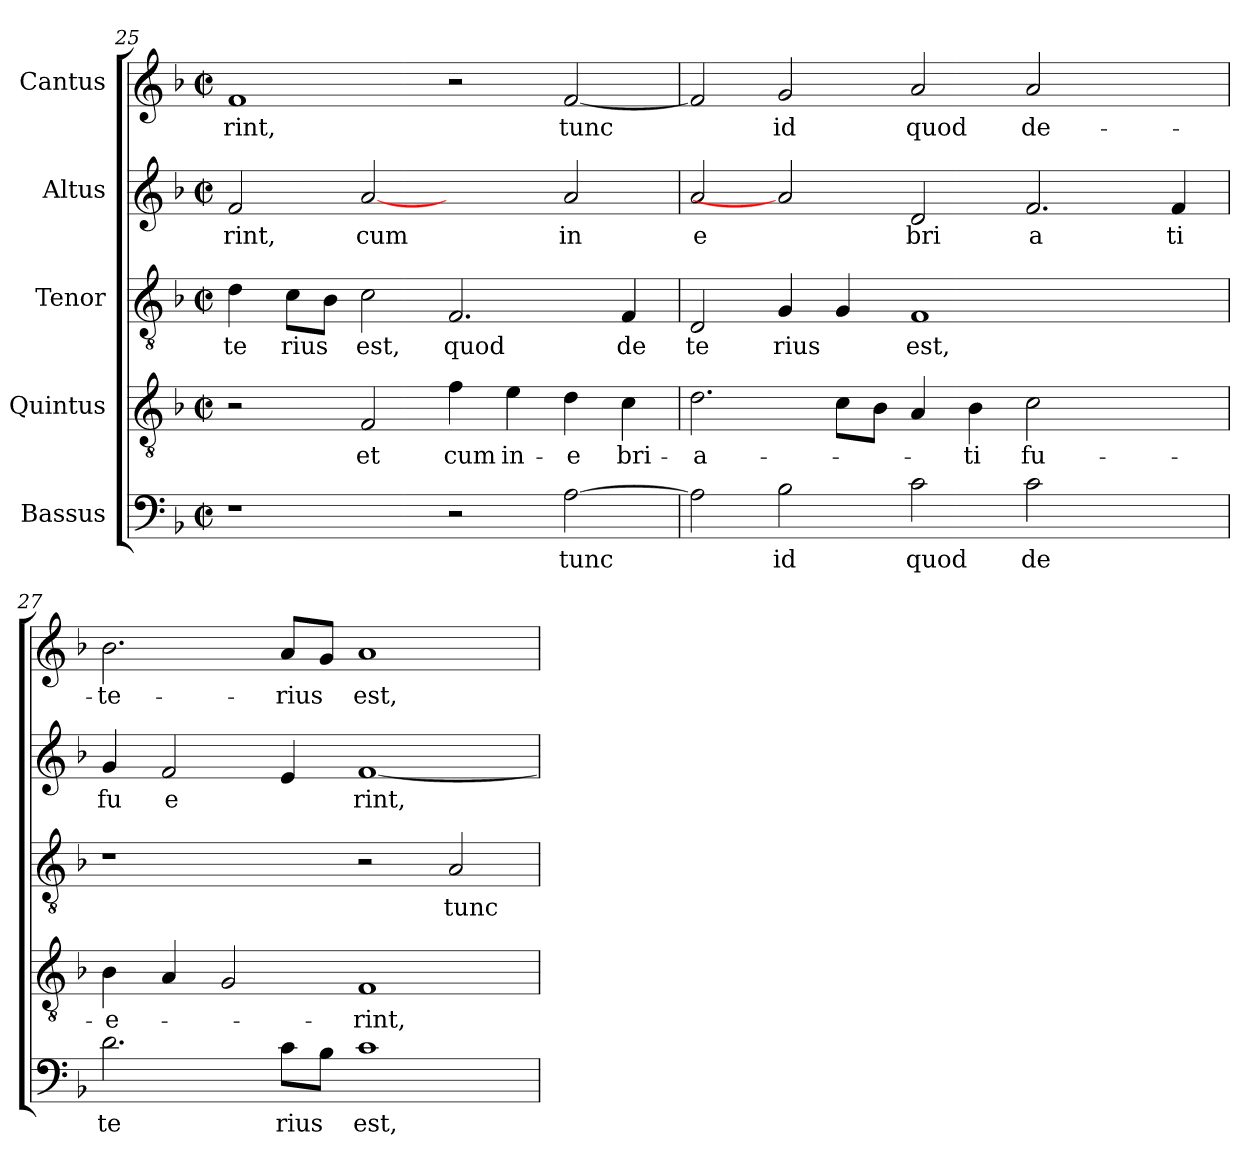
**kern	**text	**kern	**text	**kern	**text	**kern	**text	**kern	**text
*part5	*part5	*part4	*part4	*part3	*part3	*part2	*part2	*part1	*part1
*staff5	*staff5	*staff4	*staff4	*staff3	*staff3	*staff2	*staff2	*staff1	*staff1
*I"Bassus	*	*I"Quintus	*	*I"Tenor	*	*I"Altus	*	*I"Cantus	*
*clefF4	*	*clefGv2	*	*clefGv2	*	*clefG2	*	*clefG2	*
*k[b-]	*	*k[b-]	*	*k[b-]	*	*k[b-]	*	*k[b-]	*
*F:	*	*F:	*	*F:	*	*F:	*	*F:	*
*M2/2	*	*M2/2	*	*M2/2	*	*M2/2	*	*M2/2	*
*met(c|)	*	*met(c|)	*	*met(c|)	*	*met(c|)	*	*met(c|)	*
=25	=25	=25	=25	=25	=25	=25	=25	=25	=25
!	!	!	!	!	!LO:LY:b:cj	!	!LO:LY:b:cj	!	!LO:LY:b:cj
1r	.	2r	.	4d\	te	2f/	rint,	1f	-rint,
!	!	!	!	!	!LO:LY:b	!	!	!	!
.	.	.	.	8c\L	rius	.	.	.	.
.	.	.	.	8B-\J	.	.	.	.	.
!	!	!	!LO:LY:b:cj	!	!LO:LY:b:cj	!	!LO:LY:b:cj	!	!
.	.	2F/	et	2c\	est,	[2a	cum	.	.
!	!	!	!LO:LY:b:cj	!	!LO:LY:b:cj	!	!	!	!
2r	.	4f\	cum	2.F/	quod	2ryy	.	2r	.
!	!	!	!LO:LY:b:cj	!	!	!	!	!	!
.	.	4e\	in-	.	.	.	.	.	.
!	!LO:LY:b	!	!LO:LY:b:cj	!	!	!	!LO:LY:b:cj	!	!LO:LY:b
[>2A\	tunc	4d\	-e	.	.	2a/	in	[<2f/	tunc
!	!	!	!LO:LY:b:cj	!	!LO:LY:b:cj	!	!	!	!
.	.	4c\	bri-	4F/	de	.	.	.	.
=26	=26	=26	=26	=26	=26	=26	=26	=26	=26
!	!	!	!LO:LY:b:cj	!	!LO:LY:b:cj	!	!LO:LY:b:cj	!	!
2A\]	.	2.d\	-a-	2D/	te	2a/	e	2f/]	.
!	!LO:LY:b:cj	!	!	!	!LO:LY:b	!	!	!	!LO:LY:b:cj
2B-\	id	.	.	4G/	rius	2a]	.	2g/	id
.	.	8c\L	.	4G/	.	.	.	.	.
.	.	8B-\J	.	.	.	.	.	.	.
!	!LO:LY:b:cj	!	!	!	!LO:LY:b:cj	!	!LO:LY:b:cj	!	!LO:LY:b:cj
2c\	quod	4A/	.	1F	est,	2d/	bri	2a/	quod
!	!	!	!LO:LY:b:cj	!	!	!	!	!	!
.	.	4B-\	-ti	.	.	.	.	.	.
!	!LO:LY:b:cj	!	!LO:LY:b:cj	!	!	!	!LO:LY:b:cj	!	!LO:LY:b:cj
2c\	de	2c\	fu-	.	.	2.f/	a	2a/	de-
2ryy	.	2ryy	.	2ryy	.	.	.	2ryy	.
!	!	!	!	!	!	!	!LO:LY:b:cj	!	!
.	.	.	.	.	.	4f/	ti	.	.
=27	=27	=27	=27	=27	=27	=27	=27	=27	=27
!	!LO:LY:b:cj	!	!LO:LY:b:cj	!	!	!	!LO:LY:b:cj	!	!LO:LY:b:cj
2.d\	te	4B-\	-e-	1r	.	4g/	fu	2.b-\	-te-
!	!	!	!	!	!	!	!LO:LY:b:cj	!	!
.	.	4A/	.	.	.	2f/	e	.	.
.	.	2G/	.	.	.	.	.	.	.
!	!LO:LY:b	!	!	!	!	!	!	!	!LO:LY:b
8c\L	rius	.	.	.	.	4e/	.	8a/L	-rius
8B-\J	.	.	.	.	.	.	.	8g/J	.
!	!LO:LY:b:cj	!	!LO:LY:b:cj	!	!	!	!LO:LY:b	!	!LO:LY:b:cj
1c	est,	1F	-rint,	2r	.	[<1f	rint,	1a	est,
!	!	!	!	!	!LO:LY:b:cj	!	!	!	!
.	.	.	.	2A/	tunc	.	.	.	.
=	=	=	=	=	=	=	=	=	=
*-	*-	*-	*-	*-	*-	*-	*-	*-	*-
